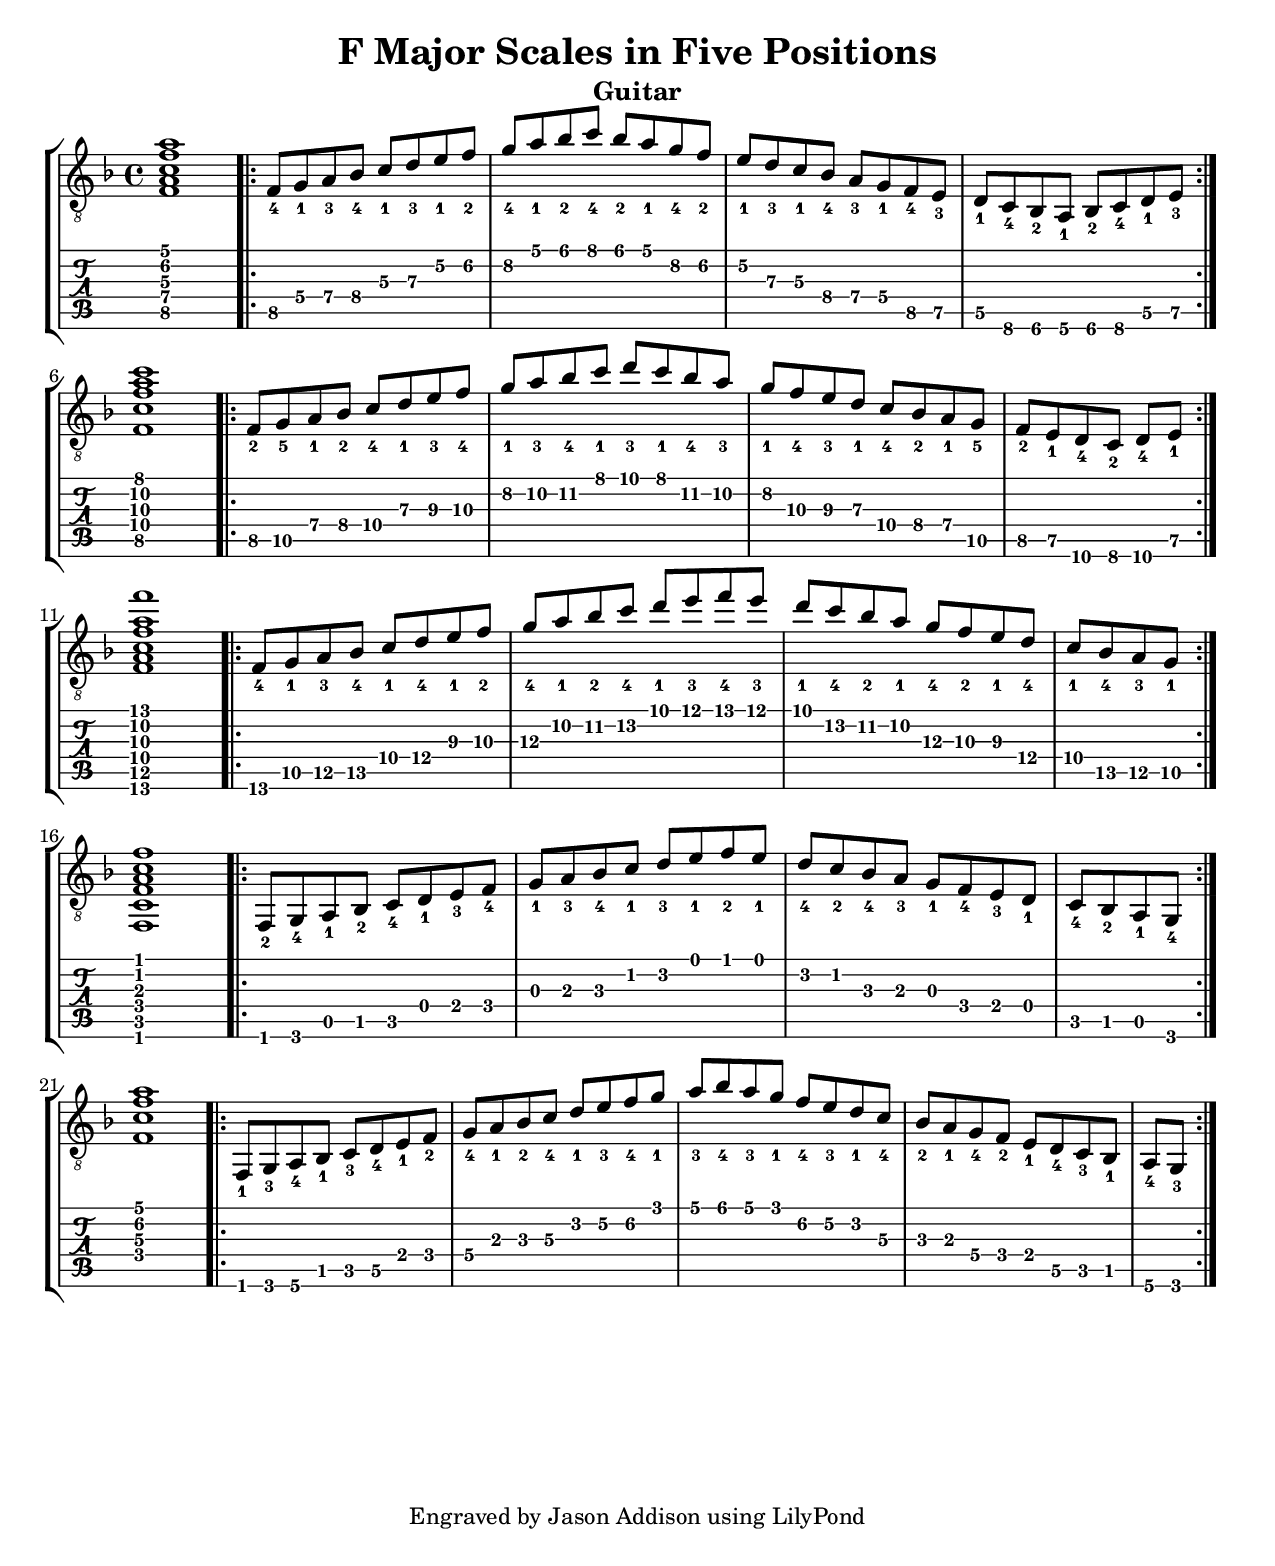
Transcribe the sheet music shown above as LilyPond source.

%Copyright 2010 Jason Addison
%
%This file is part of guitar-scales.
%
%guitar-scales is free software: you can redistribute it and/or modify
%it under the terms of the GNU General Public License as published by
%the Free Software Foundation, either version 3 of the License, or
%(at your option) any later version.
%
%guitar-scales is distributed in the hope that it will be useful,
%but WITHOUT ANY WARRANTY; without even the implied warranty of
%MERCHANTABILITY or FITNESS FOR A PARTICULAR PURPOSE.  See the
%GNU General Public License for more details.
%
%You should have received a copy of the GNU General Public License
%along with guitar-scales.  If not, see <http://www.gnu.org/licenses/>.

\version "2.10.0"
\header {
title = "F Major Scales in Five Positions"
%arranger = "Jason Addison"
instrument = "Guitar"
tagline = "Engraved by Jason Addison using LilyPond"
}

\paper{
#(set-paper-size "letter")
#(define bottom-margin (* 2 cm))
page-count = 1
}

\layout {
  indent = 0.0\mm
%  ragged-right = ##t
}


uI = {
\key f \major
\voiceOne
%<c''\5_4>^\markup{XV} <d\4_1> <e\4_3> f\4_4 g\3_1 a\3_3 b\2_1 c\2_2 |
\transpose c f {
\relative c {
<c\5 e\4 g\3 c\2 e\1>1 |
\repeat volta 2 {
c8\5_4 d\4_1 e\4_3 f\4_4 g\3_1 a\3_3 b\2_1 c\2_2 |
d\2_4 e\1_1 f\1_2 g\1_4 f\1_2 e\1_1 d\2_4 c\2_2 |
b\2_1 a\3_3 g\3_1 f\4_4 e\4_3 d\4_1 c\5_4 b\5_3 |
a\5_1 g\6_4 f\6_2 e\6_1 f\6_2 g\6_4 a\5_1 b\5_3 | \break
}
<c\5 g'\4 c\3 e\2 g\1>1 |
\repeat volta 2 {
c8\5_2 d\5_5 e\4_1 f\4_2 g\4_4 a\3_1 b\3_3 c\3_4 |
d\2_1 e\2_3 f\2_4 g\1_1 a\1_3 g\1_1 f\2_4 e\2_3 |
d\2_1 c\3_4 b\3_3 a\3_1 g[\4_4 f\4_2 e\4_1 d]\5_5 |
\partial 4*3 c[\5_2 b\5_1 a\6_4 g]\6_2 a\6_4 b\5_1 | \break
}
<c\6 e\5 g\4 c\3 e\2 c'\1>1 |
\repeat volta 2 {
c8\6_4 d\5_1 e\5_3 f\5_4 g\4_1 a\4_4 b\3_1 c\3_2 |
d\3_4 e\2_1 f\2_2 g\2_4 a\1_1 b\1_3 c\1_4 b\1_3 |
a\1_1 g\2_4 f\2_2 e\2_1 d\3_4 c\3_2 b\3_1 a\4_4 |
\partial 4*2 g\4_1 f\5_4 e\5_3 d\5_1 | \break
}
<c,\6 g'\5 c\4 e\3 g\2 c\1>1 |
\repeat volta 2 {
c8\6_2 d\6_4 e\5_1 f\5_2 g\5_4 a\4_1 b\4_3 c\4_4 |
d\3_1 e\3_3 f\3_4 g\2_1 a\2_3 b\1_1 c\1_2 b\1_1 |
a\2_4 g\2_2 f\3_4 e\3_3 d\3_1 c\4_4 b\4_3 a\4_1 |
\partial 4*2 g\5_4 f\5_2 e\5_1 d\6_4 | \break
}
%<c,\4 g'\3 c\2 e\1>1 |
<c'\4 g'\3 c\2 e\1>1 |
\repeat volta 2 {
c,8\6_1 d\6_3 e\6_4 f\5_1 g\5_3 a\5_4 b\4_1 c\4_2 |
d\4_4 e\3_1 f\3_2 g\3_4 a\2_1 b\2_3 c\2_4 d\1_1 |
e\1_3 f\1_4 e\1_3 d\1_1 c\2_4 b\2_3 a\2_1 g\3_4 |
f\3_2 e\3_1 d\4_4 c\4_2 b[\4_1 a\5_4 g\5_3 f]\5_1 |
\partial 4*1 e\6_4 d\6_3 | \break
}
}
}
}

%\context {
%\remove New_fingering_engraver
%}

Notation = \simultaneous { %% Combine both parts for notation
\time 4/4
\clef "G_8"
%\key aes \major
%\override Score.MetronomeMark #'padding = #6.0 \tempo 4=120
% \override StringNumber #'self-alignment-Y = #-1
%\override Score.StringNumber #'padding = #3.5
\set fingeringOrientations = #'(up left down)
%\override StringNumber #'transparent = ##t
\override Score.StringNumber #'stencil = ##f
<< \context Voice=VoiceA \uI >>
}

Tablature = \simultaneous { %% Combine both parts for Tablature
\time 4/4
\override TabStaff.Stem #'transparent = ##t %% Makes stems transparent
\override TabStaff.Beam #'transparent = ##t %% Makes beams transparent
<< \context TabVoice=TabVoiceA \uI >>
}


\score {
\context StaffGroup {
\simultaneous {
<< \context Staff=FullNotation \Notation >>
<< \context TabStaff=FullTab \Tablature >>
}
}
}

